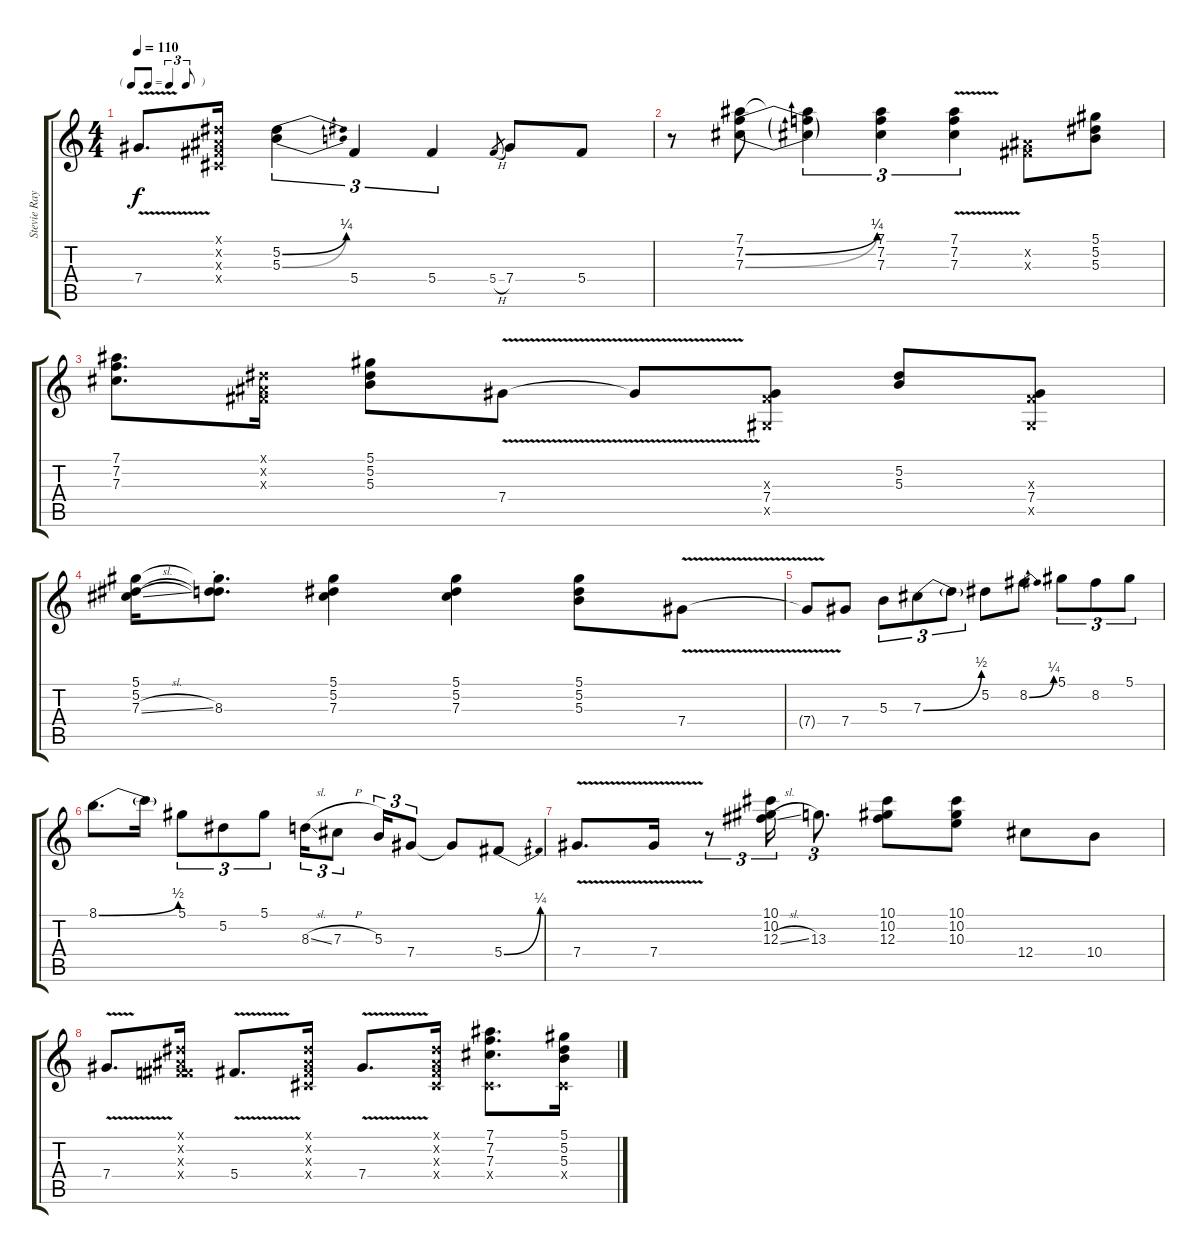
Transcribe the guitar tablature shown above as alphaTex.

\track ("Stevie Ray Vaughan" "Stevie Ray") {instrument distortionguitar}
\staff {score tabs}
\tuning (Eb4 Bb3 Gb3 Db3 Ab2 Eb2) {hide}
\ts (4 4)
\tf triplet8th
\tempo 110
\clef g2
\ks c
7.4{v}.8{d dy f} (0.1{x} 0.2{x} 0.3{x} 0.4{x}).16 (5.2{be (bend 0 0 60 1)} 5.3{be (bend 0 0 60 1)}).4{tu (3 2)} 5.4.4{tu (3 2)} 5.4.4{tu (3 2)} 5.4{h}.8{gr} 7.4.8 5.4.8 |
r.8 (7.1 7.2{be (bend 0 0 60 1)} 7.3{be (bend 0 0 60 1)}).8 (7.1{t} 7.2{t} 7.3{t}).4{tu (3 2)} (7.1 7.2 7.3).4{tu (3 2)} (7.1{v} 7.2{v} 7.3{v}).4{tu (3 2)} (0.2{x} 0.3{x}).8 (5.1 5.2 5.3).8 |
(7.1 7.2 7.3).8{d} (0.1{x} 0.2{x} 0.3{x}).16 (5.1 5.2 5.3).8 7.4{v}.8 7.4{t}.8 (0.3{x} 7.4 0.5{x}).8 (5.2 5.3).8 (0.3{x} 7.4 0.5{x}).8 |
(5.1 5.2 7.3{sl}).16 (5.1{t} 5.2{t} 8.3{st}).8{d} (5.1 5.2 7.3).4 (5.1 5.2 7.3).4 (5.1 5.2 5.3).8 7.4{v}.8 |
7.4{t}.8 7.4.8 5.3.8{tu (3 2)} 7.3{be (bend 0 0 60 2)}.8{tu (3 2)} 7.3{t}.8{tu (3 2)} 5.2.8 8.2{be (bend 0 0 60 1)}.8 5.1.8{tu (3 2)} 8.2.8{tu (3 2)} 5.1.8{tu (3 2)} |
8.1{be (bend 0 0 60 2)}.8{d} 8.1{t}.16 5.1.8{tu (3 2)} 5.2.8{tu (3 2)} 5.1.8{tu (3 2)} 8.3{sl}.16{tu (3 2)} 7.3{h}.8{tu (3 2)} 5.3.16{tu (3 2)} 7.4.8{tu (3 2)} 7.4{t}.8 5.4{be (bend 0 0 60 1)}.8 |
7.4{v}.8{d} 7.4{v}.16 r.8{tu (3 2)} (10.1 10.2 12.3{sl}).16{tu (3 2)} 13.3.8{d tu (3 2)} (10.1 10.2 12.3).8 (10.1 10.2 10.3).8 12.4.8 10.4.8 |
7.4{v}.8{d} (0.1{x} 0.2{x} 0.3{x} 4.4{x}).16 5.4{v}.8{d} (0.1{x} 0.2{x} 0.3{x} 0.4{x}).16 7.4{v}.8{d} (0.1{x} 0.2{x} 0.3{x} 0.4{x}).16 (7.1 7.2 7.3 0.4{x}).8{d} (5.1 5.2 5.3 0.4{x}).16
